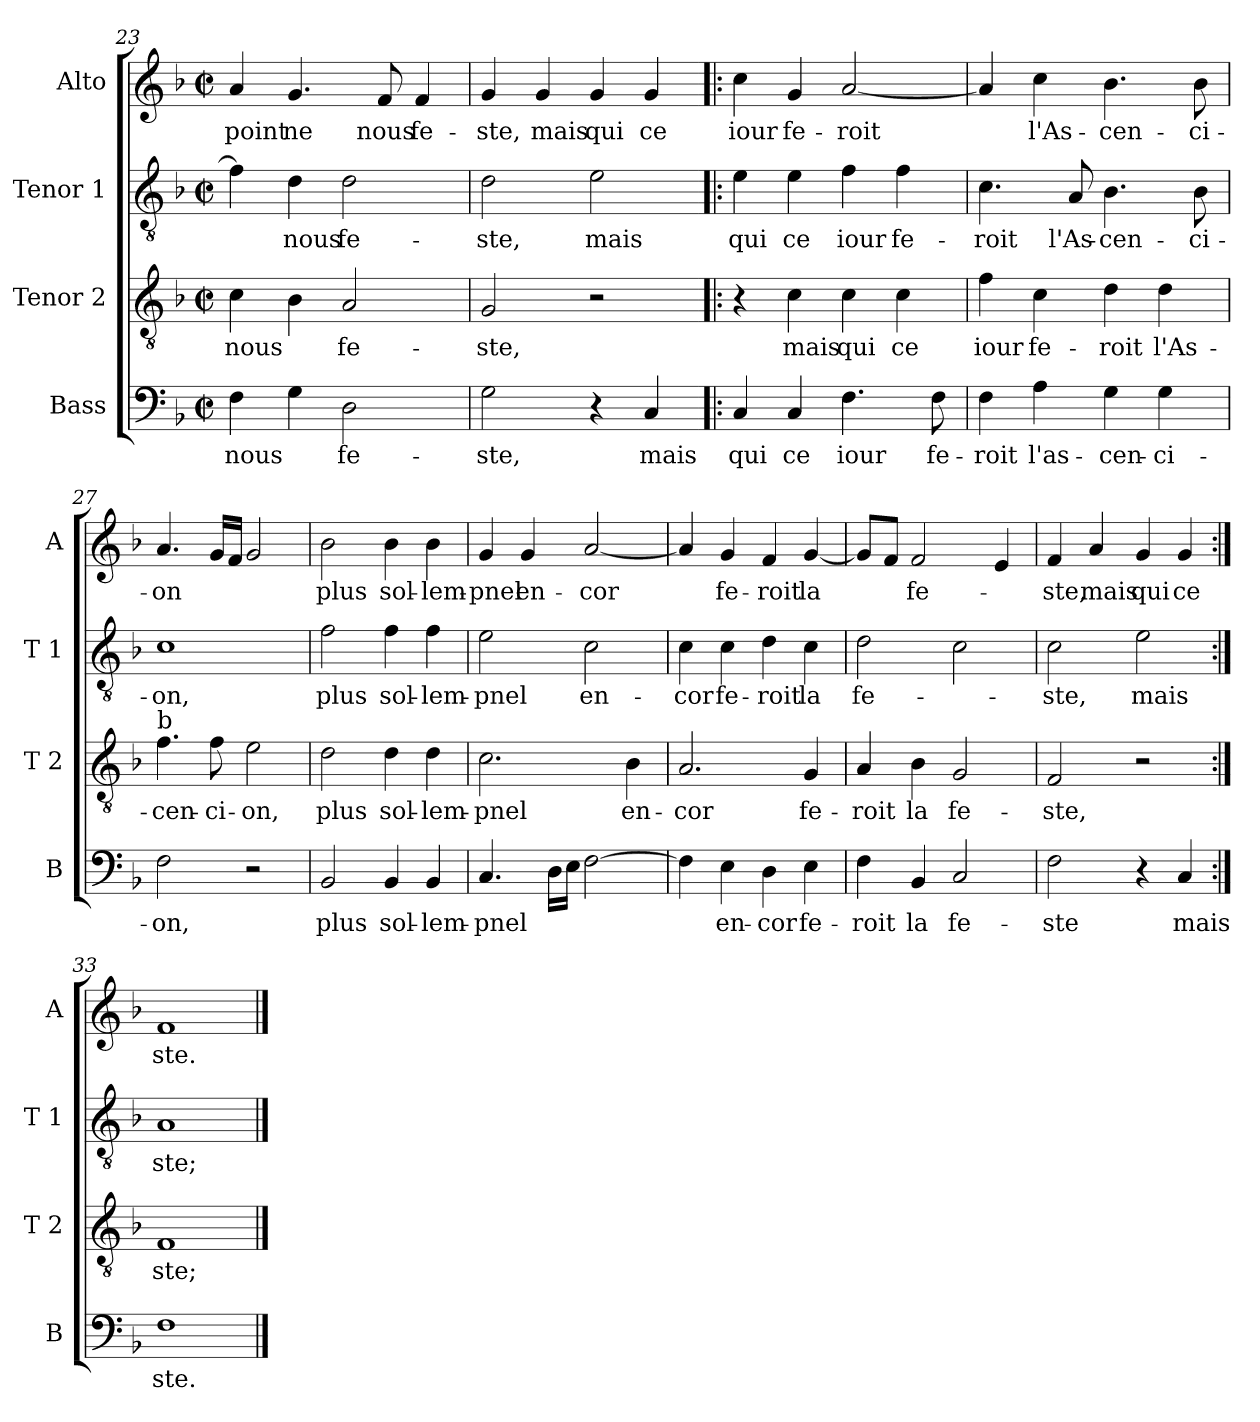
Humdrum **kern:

**kern	**text	**kern	**text	**kern	**text	**kern	**text
*part4	*part4	*part3	*part3	*part2	*part2	*part1	*part1
*staff4	*staff4	*staff3	*staff3	*staff2	*staff2	*staff1	*staff1
*I"Bass	*	*I"Tenor 2	*	*I"Tenor 1	*	*I"Alto	*
*I'B	*	*I'T 2	*	*I'T 1	*	*I'A	*
*clefF4	*	*clefGv2	*	*clefGv2	*	*clefG2	*
*k[b-]	*	*k[b-]	*	*k[b-]	*	*k[b-]	*
*F:	*	*F:	*	*F:	*	*F:	*
*M2/2	*	*M2/2	*	*M2/2	*	*M2/2	*
*met(c|)	*	*met(c|)	*	*met(c|)	*	*met(c|)	*
=23	=23	=23	=23	=23	=23	=23	=23
!	!LO:LY:b	!	!LO:LY:b	!	!	!	!LO:LY:b
4F\	nous	4c\	nous	4f\]	.	4a/	point
!	!	!	!	!	!LO:LY:b	!	!LO:LY:b
4G\	.	4B-\	.	4d\	nous	4.g/	ne
!	!LO:LY:b	!	!LO:LY:b	!	!LO:LY:b	!	!
2D\	fe-	2A/	fe-	2d\	fe-	.	.
!	!	!	!	!	!	!	!LO:LY:b
.	.	.	.	.	.	8f/	nous
!	!	!	!	!	!	!	!LO:LY:b
.	.	.	.	.	.	4f/	fe-
=24	=24	=24	=24	=24	=24	=24	=24
!	!LO:LY:b	!	!LO:LY:b	!	!LO:LY:b	!	!LO:LY:b
2G\	-ste,	2G/	-ste,	2d\	-ste,	4g/	-ste,
!	!	!	!	!	!	!	!LO:LY:b
.	.	.	.	.	.	4g/	mais
!	!	!	!	!	!LO:LY:b	!	!LO:LY:b
4r	.	2r	.	2e\	mais	4g/	qui
!	!LO:LY:b	!	!	!	!	!	!LO:LY:b
4C/	mais	.	.	.	.	4g/	ce
!!LO:PB:g=z
=25!|:	=25!|:	=25!|:	=25!|:	=25!|:	=25!|:	=25!|:	=25!|:
!	!LO:LY:b	!	!	!	!LO:LY:b	!	!LO:LY:b
4C/	qui	4r	.	4e\	qui	4cc\	iour
!	!LO:LY:b	!	!LO:LY:b	!	!LO:LY:b	!	!LO:LY:b
4C/	ce	4c\	mais	4e\	ce	4g/	fe-
!	!LO:LY:b	!	!LO:LY:b	!	!LO:LY:b	!	!LO:LY:b
4.F\	iour	4c\	qui	4f\	iour	[2a/	-roit
!	!	!	!LO:LY:b	!	!LO:LY:b	!	!
.	.	4c\	ce	4f\	fe-	.	.
!	!LO:LY:b	!	!	!	!	!	!
8F\	fe-	.	.	.	.	.	.
=26	=26	=26	=26	=26	=26	=26	=26
!	!LO:LY:b	!	!LO:LY:b	!	!LO:LY:b	!	!
4F\	-roit	4f\	iour	4.c\	-roit	4a/]	.
!	!LO:LY:b	!	!LO:LY:b	!	!	!	!LO:LY:b
4A\	l'as-	4c\	fe-	.	.	4cc\	l'As-
!	!	!	!	!	!LO:LY:b	!	!
.	.	.	.	8A/	l'As-	.	.
!	!LO:LY:b	!	!LO:LY:b	!	!LO:LY:b	!	!LO:LY:b
4G\	-cen-	4d\	-roit	4.B-\	-cen-	4.b-\	-cen-
!	!LO:LY:b	!	!LO:LY:b	!	!	!	!
4G\	-ci-	4d\	l'As-	.	.	.	.
!	!	!	!	!	!LO:LY:b	!	!LO:LY:b
.	.	.	.	8B-\	-ci-	8b-\	-ci-
=27	=27	=27	=27	=27	=27	=27	=27
!	!	!LO:TX:a:t=b	!	!	!	!	!
!	!LO:LY:b	!	!LO:LY:b	!	!LO:LY:b	!	!LO:LY:b
2F\	-on,	4.f\	-cen-	1c	-on,	4.a/	-on
!	!	!	!LO:LY:b	!	!	!	!
.	.	8f\	-ci-	.	.	16g/LL	.
.	.	.	.	.	.	16f/JJ	.
!	!	!	!LO:LY:b	!	!	!	!
2r	.	2e\	-on,	.	.	2g/	.
=28	=28	=28	=28	=28	=28	=28	=28
!	!LO:LY:b	!	!LO:LY:b	!	!LO:LY:b	!	!LO:LY:b
2BB-/	plus	2d\	plus	2f\	plus	2b-\	plus
!	!LO:LY:b	!	!LO:LY:b	!	!LO:LY:b	!	!LO:LY:b
4BB-/	sol-	4d\	sol-	4f\	sol-	4b-\	sol-
!	!LO:LY:b	!	!LO:LY:b	!	!LO:LY:b	!	!LO:LY:b
4BB-/	-lem-	4d\	-lem-	4f\	-lem-	4b-\	-lem-
=29	=29	=29	=29	=29	=29	=29	=29
!	!LO:LY:b	!	!LO:LY:b	!	!LO:LY:b	!	!LO:LY:b
4.C/	-pnel	2.c\	-pnel	2e\	-pnel	4g/	-pnel
!	!	!	!	!	!	!	!LO:LY:b
.	.	.	.	.	.	4g/	en-
16D\LL	.	.	.	.	.	.	.
16E\JJ	.	.	.	.	.	.	.
!	!	!	!	!	!LO:LY:b	!	!LO:LY:b
[2F\	.	.	.	2c\	en-	[2a/	-cor
!	!	!	!LO:LY:b	!	!	!	!
.	.	4B-\	en-	.	.	.	.
!!LO:LB:g=z
=30	=30	=30	=30	=30	=30	=30	=30
!	!	!	!LO:LY:b	!	!LO:LY:b	!	!
4F\]	.	2.A/	-cor	4c\	-cor	4a/]	.
!	!LO:LY:b	!	!	!	!LO:LY:b	!	!LO:LY:b
4E\	en-	.	.	4c\	fe-	4g/	fe-
!	!LO:LY:b	!	!	!	!LO:LY:b	!	!LO:LY:b
4D\	-cor	.	.	4d\	-roit	4f/	-roit
!	!LO:LY:b	!	!LO:LY:b	!	!LO:LY:b	!	!LO:LY:b
4E\	fe-	4G/	fe-	4c\	la	[4g/	la
=31	=31	=31	=31	=31	=31	=31	=31
!	!LO:LY:b	!	!LO:LY:b	!	!LO:LY:b	!	!
4F\	-roit	4A/	-roit	2d\	fe-	8g/L]	.
.	.	.	.	.	.	8f/J	.
!	!LO:LY:b	!	!LO:LY:b	!	!	!	!LO:LY:b
4BB-/	la	4B-\	la	.	.	2f/	fe-
!	!LO:LY:b	!	!LO:LY:b	!	!	!	!
2C/	fe-	2G/	fe-	2c\	.	.	.
.	.	.	.	.	.	4e/	.
=32	=32	=32	=32	=32	=32	=32	=32
!	!LO:LY:b	!	!LO:LY:b	!	!LO:LY:b	!	!LO:LY:b
2F\	-ste	2F/	-ste,	2c\	-ste,	4f/	-ste,
!	!	!	!	!	!	!	!LO:LY:b
.	.	.	.	.	.	4a/	mais
!	!	!	!	!	!LO:LY:b	!	!LO:LY:b
4r	.	2r	.	2e\	mais	4g/	qui
!	!LO:LY:b	!	!	!	!	!	!LO:LY:b
4C/	mais	.	.	.	.	4g/	ce
=33:|!	=33:|!	=33:|!	=33:|!	=33:|!	=33:|!	=33:|!	=33:|!
!	!LO:LY:b	!	!LO:LY:b	!	!LO:LY:b	!	!LO:LY:b
1F	ste.	1F	ste;	1A	ste;	1f	ste.
==	==	==	==	==	==	==	==
*-	*-	*-	*-	*-	*-	*-	*-
